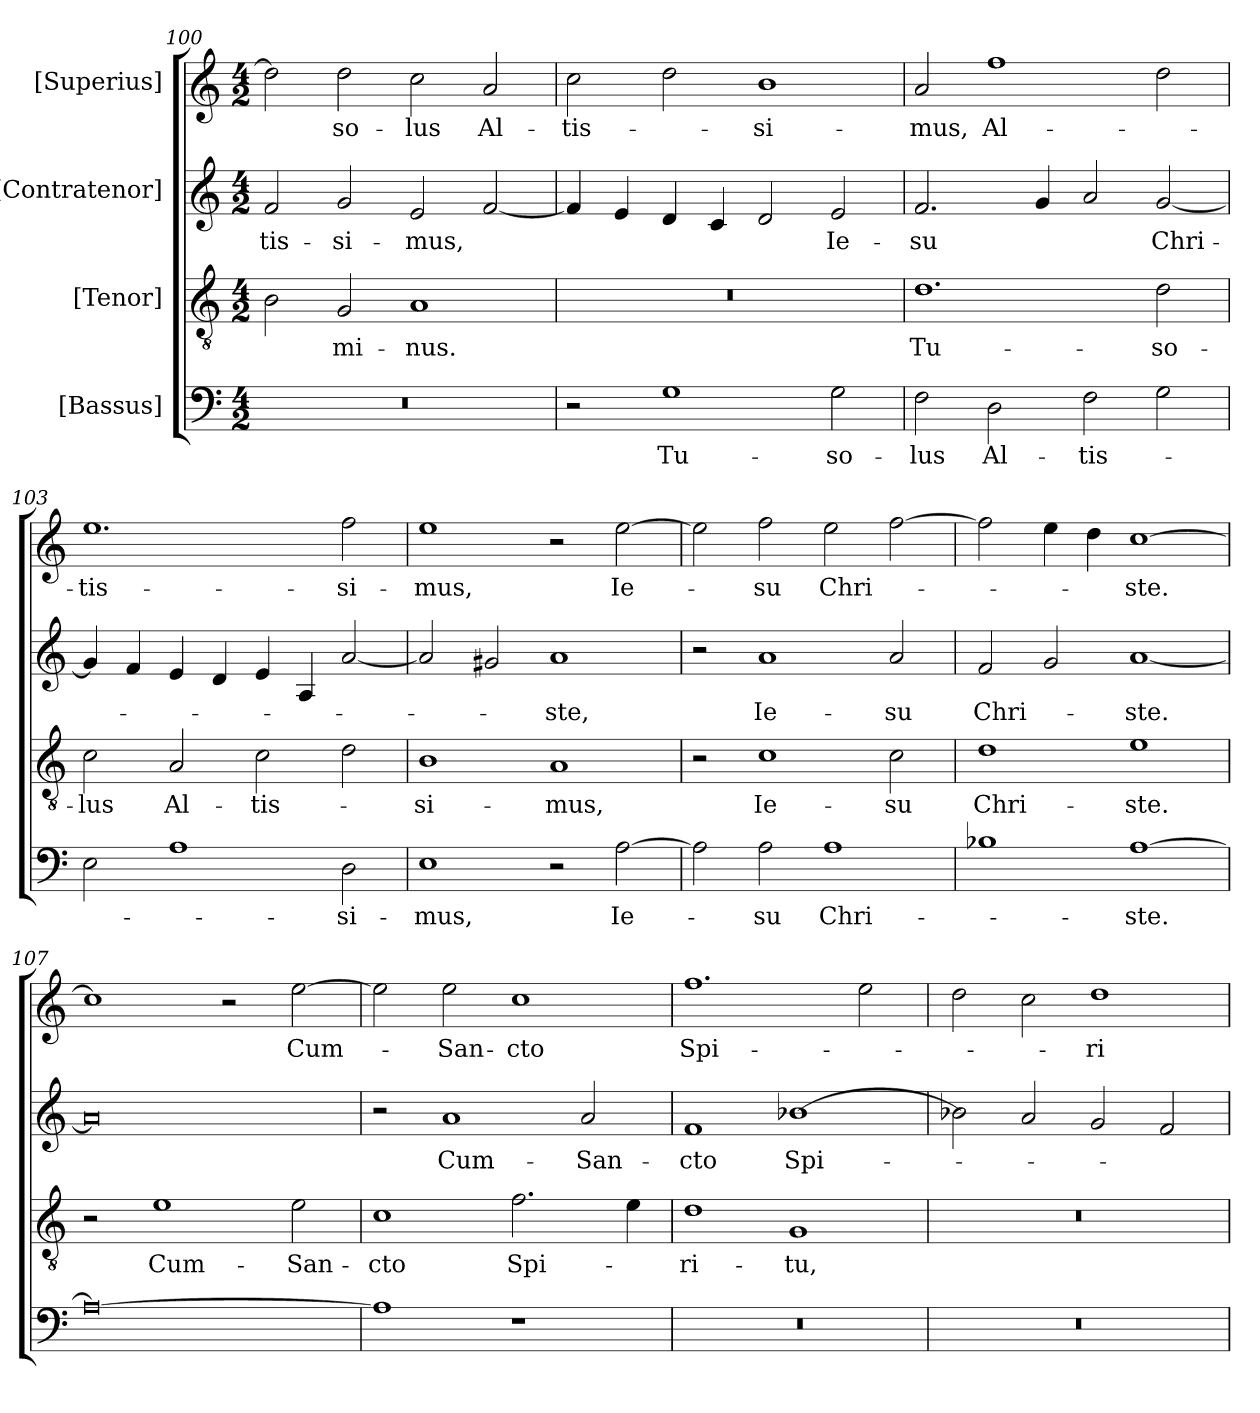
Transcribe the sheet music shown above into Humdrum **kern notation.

**kern	**text	**kern	**text	**kern	**text	**kern	**text
*part4	*part4	*part3	*part3	*part2	*part2	*part1	*part1
*staff4	*staff4	*staff3	*staff3	*staff2	*staff2	*staff1	*staff1
*I"[Bassus]	*	*I"[Tenor]	*	*I"[Contratenor]	*	*I"[Superius]	*
*clefF4	*	*clefGv2	*	*clefG2	*	*clefG2	*
*k[]	*	*k[]	*	*k[]	*	*k[]	*
*M4/2	*	*M4/2	*	*M4/2	*	*M4/2	*
=100	=100	=100	=100	=100	=100	=100	=100
0r	.	2B\	.	2f/	-tis-	2dd\]	.
.	.	2G/	-mi-	2g/	-si-	2dd\	so-
.	.	1A/	-nus.	2e/	-mus,	2cc\	-lus
.	.	.	.	[2f/	.	2a/	Al-
=101	=101	=101	=101	=101	=101	=101	=101
2r	.	0r	.	4f/]	.	2cc\	-tis-
.	.	.	.	4e/	.	.	.
1G\	Tu-	.	.	4d/	.	2dd\	.
.	.	.	.	4c/	.	.	.
.	.	.	.	2d/	.	1b\	-si-
2G\	so-	.	.	2e/	Ie-	.	.
=102	=102	=102	=102	=102	=102	=102	=102
2F\	-lus	1.d\	Tu-	2.f/	-su	2a/	-mus,
2D\	Al-	.	.	.	.	1ff\	Al-
.	.	.	.	4g/	.	.	.
2F\	-tis-	.	.	2a/	.	.	.
2G\	.	2d\	so-	[2g/	Chri-	2dd\	.
=103	=103	=103	=103	=103	=103	=103	=103
2E\	.	2c\	-lus	4g/]	.	1.ee\	-tis-
.	.	.	.	4f/	.	.	.
1A\	.	2A/	Al-	4e/	.	.	.
.	.	.	.	4d/	.	.	.
.	.	2c\	-tis-	4e/	.	.	.
.	.	.	.	4A/	.	.	.
2D\	-si-	2d\	.	[2a/	.	2ff\	-si-
=104	=104	=104	=104	=104	=104	=104	=104
1E\	-mus,	1B\	-si-	2a/]	.	1ee\	-mus,
.	.	.	.	2g#X/	.	.	.
2r	.	1A/	-mus,	1a/	-ste,	2r	.
[2A\	Ie-	.	.	.	.	[2ee\	Ie-
=105	=105	=105	=105	=105	=105	=105	=105
2A\]	.	2r	.	2r	.	2ee\]	.
2A\	-su	1c\	Ie-	1a/	Ie-	2ff\	-su
1A\	Chri-	.	.	.	.	2ee\	Chri-
.	.	2c\	-su	2a/	-su	[2ff\	.
=106	=106	=106	=106	=106	=106	=106	=106
1B-X\	.	1d\	Chri-	2f/	Chri-	2ff\]	.
.	.	.	.	2g/	.	4ee\	.
.	.	.	.	.	.	4dd\	.
[1A\	-ste.	1e\	-ste.	[1a/	-ste.	[1cc\	-ste.
=107	=107	=107	=107	=107	=107	=107	=107
0A\_	.	2r	.	0a/]	.	1cc\]	.
.	.	1e\	Cum-	.	.	.	.
.	.	.	.	.	.	2r	.
.	.	2e\	San-	.	.	[2ee\	Cum-
=108	=108	=108	=108	=108	=108	=108	=108
1A\]	.	1c\	-cto	2r	.	2ee\]	.
.	.	.	.	1a/	Cum-	2ee\	San-
1r	.	2.f\	Spi-	.	.	1cc\	-cto
.	.	.	.	2a/	San-	.	.
.	.	4e\	.	.	.	.	.
=109	=109	=109	=109	=109	=109	=109	=109
0r	.	1d\	-ri-	1f/	-cto	1.ff\	Spi-
.	.	1G/	-tu,	[1b-X\	Spi-	.	.
.	.	.	.	.	.	2ee\	.
=110	=110	=110	=110	=110	=110	=110	=110
0r	.	0r	.	2b-X\]	.	2dd\	.
.	.	.	.	2a/	.	2cc\	.
.	.	.	.	2g/	.	1dd\	-ri-
.	.	.	.	2f/	.	.	.
=	=	=	=	=	=	=	=
*-	*-	*-	*-	*-	*-	*-	*-
